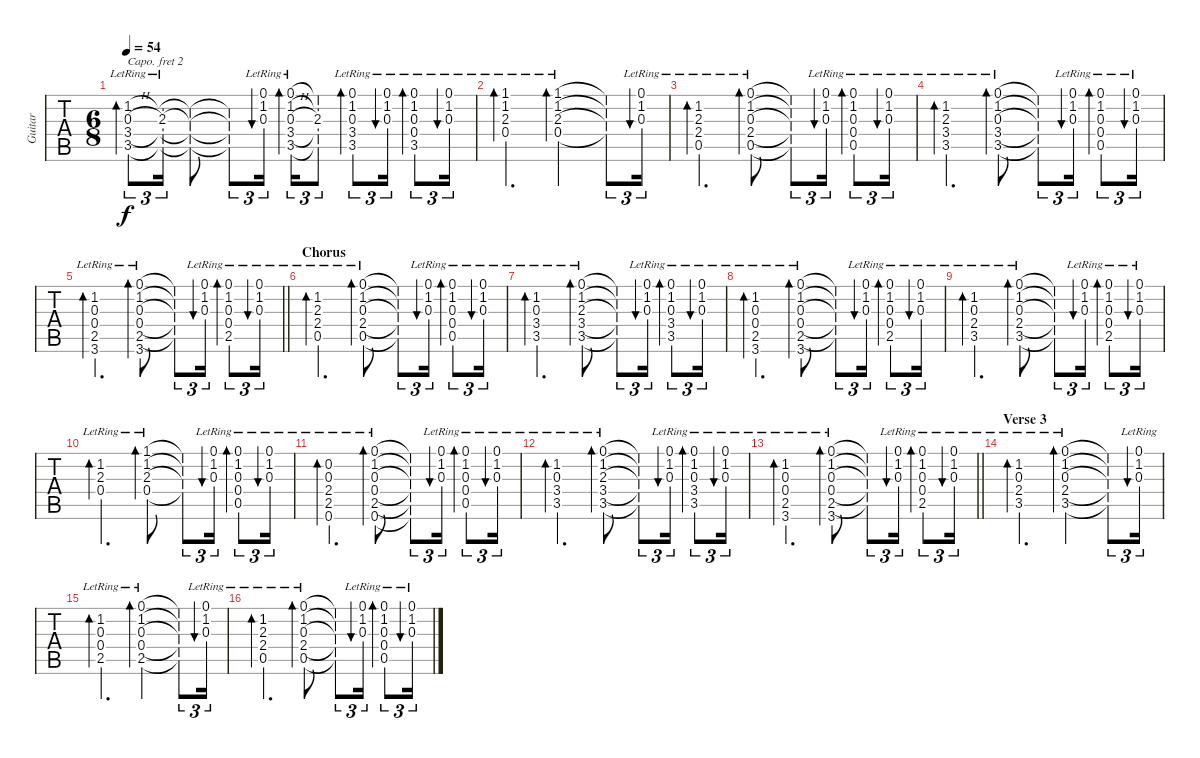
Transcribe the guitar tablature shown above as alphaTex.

\track ("Guitar" "Guitar") {instrument acousticguitarsteel}
\staff {tabs}
\capo 2
\tuning (E4 B3 G3 D3 A2 E2) {hide}
\ts (6 8)
\tempo 54
\clef g2
\ks d
(1.2{lr} 0.3{h lr} 3.4{lr} 3.5{lr}).8{tu (3 2) bd 30 dy f} (1.2{t} 2.3{lr} 3.4{t} 3.5{t}).16{tu (3 2)} (1.2{t} 2.3{t} 3.4{t} 3.5{t}).8 (1.2{t} 2.3{t} 3.4{t} 3.5{t}).8{tu (3 2)} (0.1{lr} 1.2{lr} 0.3{lr}).16{tu (3 2) bu 30} (0.1{lr} 1.2{lr} 0.3{h lr} 3.4{lr} 3.5{lr}).16{tu (3 2) bd 30} (0.1{t} 1.2{t} 2.3 3.4{t} 3.5{t}).8{tu (3 2)} (0.1 1.2{lr} 0.3{lr} 3.4{lr} 3.5{lr}).8{tu (3 2) bd 30} (0.1{lr} 1.2{lr} 0.3{lr}).16{tu (3 2) bu 30} (0.1{lr} 1.2{lr} 0.3{lr} 0.4{lr} 3.5{lr}).8{tu (3 2) bd 30} (0.1{lr} 1.2{lr} 0.3{lr}).16{tu (3 2) bu 30} |
(1.1 1.2{lr} 2.3{lr} 0.4{lr}).4{d bd 30} (1.1{lr} 1.2{lr} 2.3{lr} 0.4{lr}).4{bd 30} (1.1{t} 1.2{t} 2.3{t} 0.4{t}).8{tu (3 2)} (0.1{lr} 1.2{lr} 0.3{lr}).16{tu (3 2) bu 30} |
(1.2{lr} 2.3{lr} 2.4{lr} 0.5{lr}).4{d bd 30} (0.1{lr} 1.2{lr} 0.3{lr} 2.4{lr} 0.5{lr}).8{bd 30} (0.1{t} 1.2{t} 0.3{t} 2.4{t} 0.5{t}).8{tu (3 2)} (0.1{lr} 1.2{lr} 0.3{lr}).16{tu (3 2) bu 30} (0.1{lr} 1.2{lr} 0.3 0.4{lr} 0.5{lr}).8{tu (3 2) bd 30} (0.1{lr} 1.2{lr} 0.3{lr}).16{tu (3 2) bu 30} |
(1.2{lr} 2.3{lr} 3.4{lr} 3.5{lr}).4{d bd 30} (0.1{lr} 1.2{lr} 0.3{lr} 3.4{lr} 3.5{lr}).8{bd 30} (0.1{t} 1.2{t} 0.3{t} 3.4{t} 3.5{t}).8{tu (3 2)} (0.1{lr} 1.2{lr} 0.3{lr}).16{tu (3 2) bu 30} (0.1{lr} 1.2{lr} 0.3 0.4{lr} 0.5{lr}).8{tu (3 2) bd 30} (0.1{lr} 1.2{lr} 0.3{lr}).16{tu (3 2) bu 30} |
\barLineRight lightlight
(1.2{lr} 0.3{lr} 0.4{lr} 2.5{lr} 3.6).4{d bd 30} (0.1{lr} 1.2{lr} 0.3{lr} 0.4{lr} 2.5{lr} 3.6).8{bd 30} (0.1{t} 1.2{t} 0.3{t} 0.4{t} 2.5{t}).8{tu (3 2)} (0.1{lr} 1.2{lr} 0.3{lr}).16{tu (3 2) bu 30} (0.1{lr} 1.2{lr} 0.3 0.4{lr} 2.5{lr}).8{tu (3 2) bd 30} (0.1{lr} 1.2{lr} 0.3{lr}).16{tu (3 2) bu 30} |
\section ("" "Chorus")
(1.2{lr} 2.3{lr} 2.4{lr} 0.5{lr}).4{d bd 30} (0.1{lr} 1.2{lr} 0.3{lr} 2.4{lr} 0.5{lr}).8{bd 30} (0.1{t} 1.2{t} 0.3{t} 2.4{t} 0.5{t}).8{tu (3 2)} (0.1{lr} 1.2{lr} 0.3{lr}).16{tu (3 2) bu 30} (0.1{lr} 1.2{lr} 0.3 0.4{lr} 0.5{lr}).8{tu (3 2) bd 30} (0.1{lr} 1.2{lr} 0.3{lr}).16{tu (3 2) bu 30} |
(1.2{lr} 0.3{lr} 3.4{lr} 3.5{lr}).4{d bd 30} (0.1{lr} 1.2{lr} 2.3{lr} 3.4{lr} 3.5{lr}).8{bd 30} (0.1{t} 1.2{t} 2.3{t} 3.4{t} 3.5{t}).8{tu (3 2)} (0.1{lr} 1.2{lr} 0.3{lr}).16{tu (3 2) bu 30} (0.1{lr} 1.2{lr} 0.3 3.4{lr} 3.5{lr}).8{tu (3 2) bd 30} (0.1{lr} 1.2{lr} 0.3{lr}).16{tu (3 2) bu 30} |
(1.2{lr} 0.3{lr} 0.4{lr} 2.5{lr} 3.6).4{d bd 30} (0.1{lr} 1.2{lr} 0.3{lr} 0.4{lr} 2.5{lr} 3.6).8{bd 30} (0.1{t} 1.2{t} 0.3{t} 0.4{t} 2.5{t}).8{tu (3 2)} (0.1{lr} 1.2{lr} 0.3{lr}).16{tu (3 2) bu 30} (0.1{lr} 1.2{lr} 0.3 0.4{lr} 2.5{lr}).8{tu (3 2) bd 30} (0.1{lr} 1.2{lr} 0.3{lr}).16{tu (3 2) bu 30} |
(1.2{lr} 0.3{lr} 2.4{lr} 3.5{lr}).4{d bd 30} (0.1{lr} 1.2{lr} 0.3{lr} 2.4{lr} 3.5{lr}).8{bd 30} (0.1{t} 1.2{t} 0.3{t} 2.4{t} 3.5{t}).8{tu (3 2)} (0.1{lr} 1.2{lr} 0.3{lr}).16{tu (3 2) bu 30} (0.1{lr} 1.2{lr} 0.3 0.4{lr} 2.5{lr}).8{tu (3 2) bd 30} (0.1{lr} 1.2{lr} 0.3{lr}).16{tu (3 2) bu 30} |
(1.2{lr} 2.3{lr} 0.4{lr}).4{d bd 30} (1.1{lr} 1.2{lr} 2.3{lr} 0.4{lr}).8{bd 30} (1.1{t} 1.2{t} 2.3{t} 0.4{t}).8{tu (3 2)} (0.1{lr} 1.2{lr} 0.3{lr}).16{tu (3 2) bu 30} (0.1{lr} 1.2{lr} 0.3 0.4{lr} 0.5).8{tu (3 2) bd 30} (0.1{lr} 1.2{lr} 0.3{lr}).16{tu (3 2) bu 30} |
(0.2{lr} 0.3{lr} 2.4{lr} 2.5{lr} 0.6).4{d bd 30} (0.1{lr} 1.2{lr} 0.3{lr} 0.4{lr} 2.5{lr} 0.6).8{bd 30} (0.1{t} 1.2{t} 0.3{t} 0.4{t} 2.5{t} 0.6{t}).8{tu (3 2)} (0.1{lr} 1.2{lr} 0.3{lr}).16{tu (3 2) bu 30} (0.1{lr} 1.2{lr} 0.3 0.4{lr} 0.5{lr}).8{tu (3 2) bd 30} (0.1{lr} 1.2{lr} 0.3{lr}).16{tu (3 2) bu 30} |
(1.2{lr} 0.3{lr} 3.4{lr} 3.5{lr}).4{d bd 30} (0.1{lr} 1.2{lr} 2.3{lr} 3.4{lr} 3.5{lr}).8{bd 30} (0.1{t} 1.2{t} 2.3{t} 3.4{t} 3.5{t}).8{tu (3 2)} (0.1{lr} 1.2{lr} 0.3{lr}).16{tu (3 2) bu 30} (0.1{lr} 1.2{lr} 0.3 3.4{lr} 3.5{lr}).8{tu (3 2) bd 30} (0.1{lr} 1.2{lr} 0.3{lr}).16{tu (3 2) bu 30} |
\barLineRight lightlight
(1.2{lr} 0.3{lr} 0.4{lr} 2.5{lr} 3.6).4{d bd 30} (0.1{lr} 1.2{lr} 0.3{lr} 0.4{lr} 2.5{lr} 3.6).8{bd 30} (0.1{t} 1.2{t} 0.3{t} 0.4{t} 2.5{t}).8{tu (3 2)} (0.1{lr} 1.2{lr} 0.3{lr}).16{tu (3 2) bu 30} (0.1{lr} 1.2{lr} 0.3 0.4{lr} 2.5{lr}).8{tu (3 2) bd 30} (0.1{lr} 1.2{lr} 0.3{lr}).16{tu (3 2) bu 30} |
\section ("" "Verse 3")
(1.2{lr} 0.3{lr} 2.4{lr} 3.5{lr}).4{d bd 30} (0.1{lr} 1.2{lr} 0.3{lr} 2.4{lr} 3.5{lr}).4{bd 30} (0.1{t} 1.2{t} 0.3{t} 2.4{t} 3.5{t}).8{tu (3 2)} (0.1{lr} 1.2{lr} 0.3{lr}).16{tu (3 2) bu 30} |
(1.2{lr} 0.3{lr} 0.4{lr} 2.5{lr}).4{d bd 30} (0.1{lr} 1.2{lr} 0.3{lr} 0.4{lr} 2.5{lr}).4{bd 30} (0.1{t} 1.2{t} 0.3{t} 0.4{t} 2.5{t}).8{tu (3 2)} (0.1{lr} 1.2{lr} 0.3{lr}).16{tu (3 2) bu 30} |
(1.2{lr} 2.3{lr} 2.4{lr} 0.5{lr}).4{d bd 30} (0.1{lr} 1.2{lr} 0.3{lr} 2.4{lr} 0.5{lr}).8{bd 30} (0.1{t} 1.2{t} 0.3{t} 2.4{t} 0.5{t}).8{tu (3 2)} (0.1{lr} 1.2{lr} 0.3{lr}).16{tu (3 2) bu 30} (0.1{lr} 1.2{lr} 0.3 0.4{lr} 0.5{lr}).8{tu (3 2) bd 30} (0.1{lr} 1.2{lr} 0.3{lr}).16{tu (3 2) bu 30}
